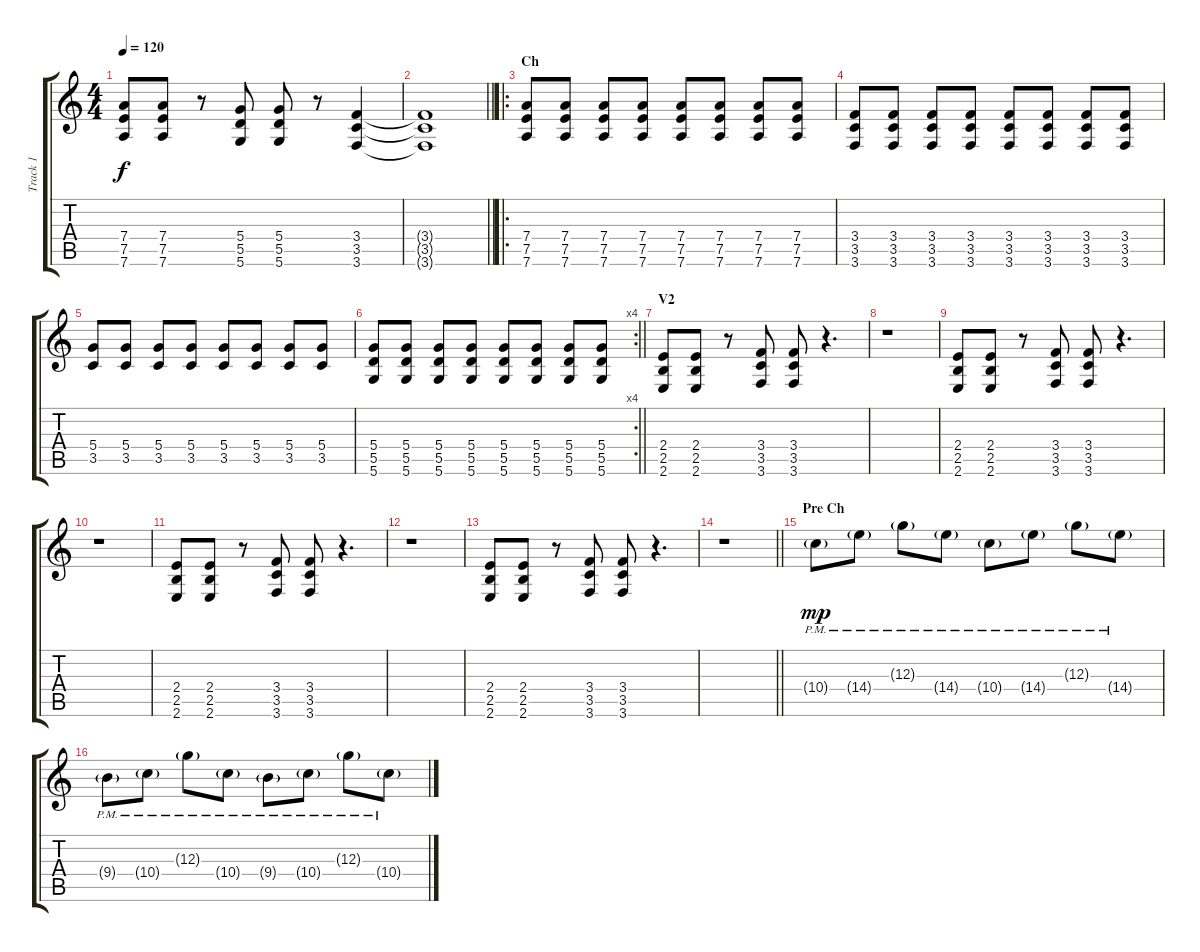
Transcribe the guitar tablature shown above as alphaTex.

\track ("Track 1" "Track 1") {instrument distortionguitar}
\staff {score tabs}
\tuning (E4 B3 G3 D3 A2 D2) {hide}
\ts (4 4)
\tempo 120
\clef g2
\ks c
(7.4 7.5 7.6).8{dy f volume 16} (7.4 7.5 7.6).8 r.8 (5.4 5.5 5.6).8 (5.4 5.5 5.6).8 r.8 (3.4 3.5 3.6).4 |
\barLineRight lightlight
(3.4{t} 3.5{t} 3.6{t}).1 |
\ro
\section ("" "Ch")
(7.4 7.5 7.6).8 (7.4 7.5 7.6).8 (7.4 7.5 7.6).8 (7.4 7.5 7.6).8 (7.4 7.5 7.6).8 (7.4 7.5 7.6).8 (7.4 7.5 7.6).8 (7.4 7.5 7.6).8 |
(3.4 3.5 3.6).8 (3.4 3.5 3.6).8 (3.4 3.5 3.6).8 (3.4 3.5 3.6).8 (3.4 3.5 3.6).8 (3.4 3.5 3.6).8 (3.4 3.5 3.6).8 (3.4 3.5 3.6).8 |
(5.4 3.5).8 (5.4 3.5).8 (5.4 3.5).8 (5.4 3.5).8 (5.4 3.5).8 (5.4 3.5).8 (5.4 3.5).8 (5.4 3.5).8 |
\rc 4
\barLineRight lightlight
(5.4 5.5 5.6).8 (5.4 5.5 5.6).8 (5.4 5.5 5.6).8 (5.4 5.5 5.6).8 (5.4 5.5 5.6).8 (5.4 5.5 5.6).8 (5.4 5.5 5.6).8 (5.4 5.5 5.6).8 |
\section ("" "V2")
(2.4 2.5 2.6).8 (2.4 2.5 2.6).8 r.8 (3.4 3.5 3.6).8 (3.4 3.5 3.6).8 r.4{d} |
r.1 |
(2.4 2.5 2.6).8 (2.4 2.5 2.6).8 r.8 (3.4 3.5 3.6).8 (3.4 3.5 3.6).8 r.4{d} |
r.1 |
(2.4 2.5 2.6).8 (2.4 2.5 2.6).8 r.8 (3.4 3.5 3.6).8 (3.4 3.5 3.6).8 r.4{d} |
r.1 |
(2.4 2.5 2.6).8 (2.4 2.5 2.6).8 r.8 (3.4 3.5 3.6).8 (3.4 3.5 3.6).8 r.4{d} |
\barLineRight lightlight
r.1 |
\section ("" "Pre Ch")
10.4{g pm}.8{dy mp volume 8} 14.4{g pm}.8 12.3{g pm}.8 14.4{g pm}.8 10.4{g pm}.8 14.4{g pm}.8 12.3{g pm}.8 14.4{g pm}.8 |
9.4{g pm}.8 10.4{g pm}.8 12.3{g pm}.8 10.4{g pm}.8 9.4{g pm}.8 10.4{g pm}.8 12.3{g pm}.8 10.4{g pm}.8
